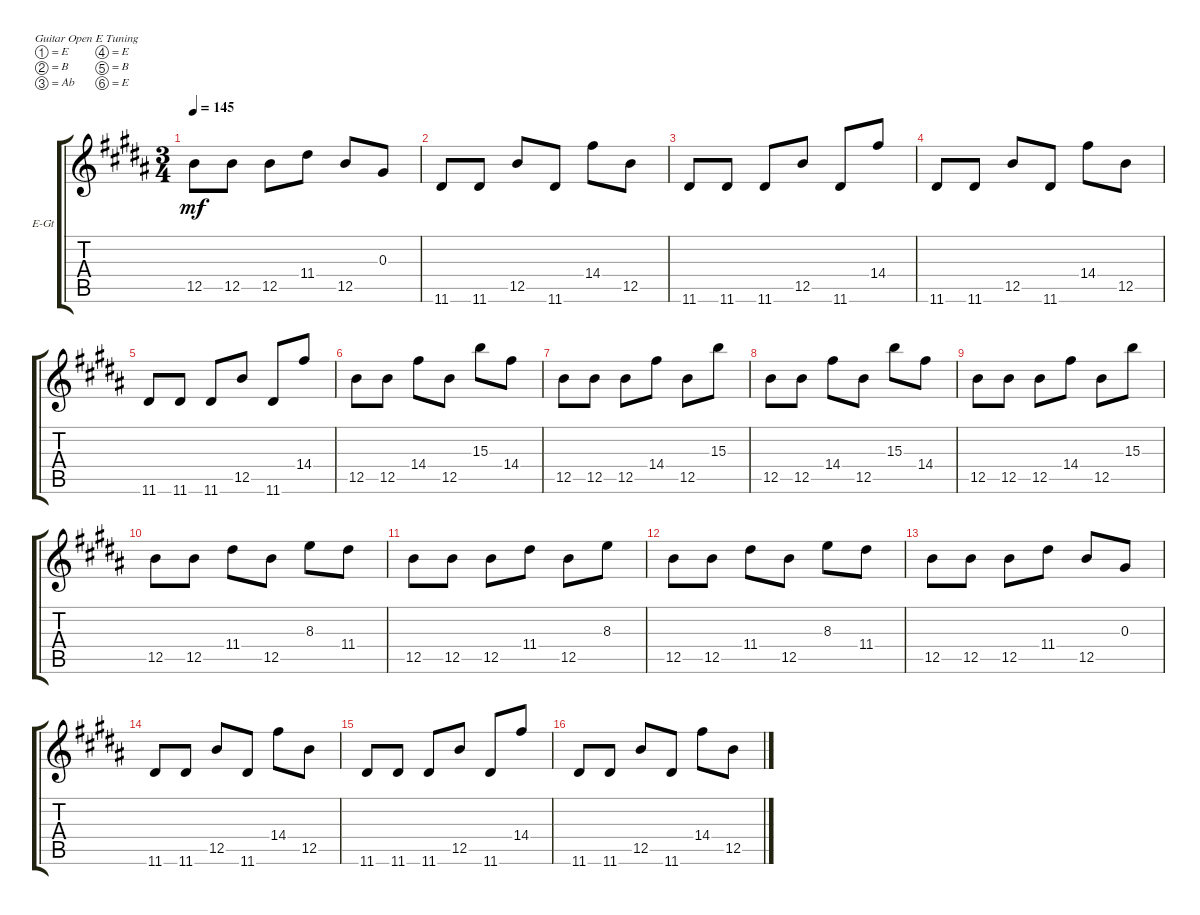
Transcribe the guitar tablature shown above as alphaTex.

\defaultSystemsLayout 4
\bracketExtendMode groupsimilarinstruments
\firstSystemTrackNameOrientation horizontal
\otherSystemsTrackNameOrientation horizontal
\track ("Electric Guitar" "E-Gt") {instrument electricguitarclean}
\staff {score tabs}
\tuning (E4 B3 Ab3 E3 B2 E2)
\ts (3 4)
\tempo 145
\clef g2
\ks g#minor
12.5.8{dy mf} 12.5.8 12.5.8 11.4.8 12.5.8 0.3.8 |
11.6.8 11.6.8 12.5.8 11.6.8 14.4.8 12.5.8 |
11.6.8 11.6.8 11.6.8 12.5.8 11.6.8 14.4.8 |
11.6.8 11.6.8 12.5.8 11.6.8 14.4.8 12.5.8 |
11.6.8 11.6.8 11.6.8 12.5.8 11.6.8 14.4.8 |
12.5.8 12.5.8 14.4.8 12.5.8 15.3.8 14.4.8 |
12.5.8 12.5.8 12.5.8 14.4.8 12.5.8 15.3.8 |
12.5.8 12.5.8 14.4.8 12.5.8 15.3.8 14.4.8 |
12.5.8 12.5.8 12.5.8 14.4.8 12.5.8 15.3.8 |
12.5.8 12.5.8 11.4.8 12.5.8 8.3.8 11.4.8 |
12.5.8 12.5.8 12.5.8 11.4.8 12.5.8 8.3.8 |
12.5.8 12.5.8 11.4.8 12.5.8 8.3.8 11.4.8 |
12.5.8 12.5.8 12.5.8 11.4.8 12.5.8 0.3.8 |
11.6.8 11.6.8 12.5.8 11.6.8 14.4.8 12.5.8 |
11.6.8 11.6.8 11.6.8 12.5.8 11.6.8 14.4.8 |
11.6.8 11.6.8 12.5.8 11.6.8 14.4.8 12.5.8
